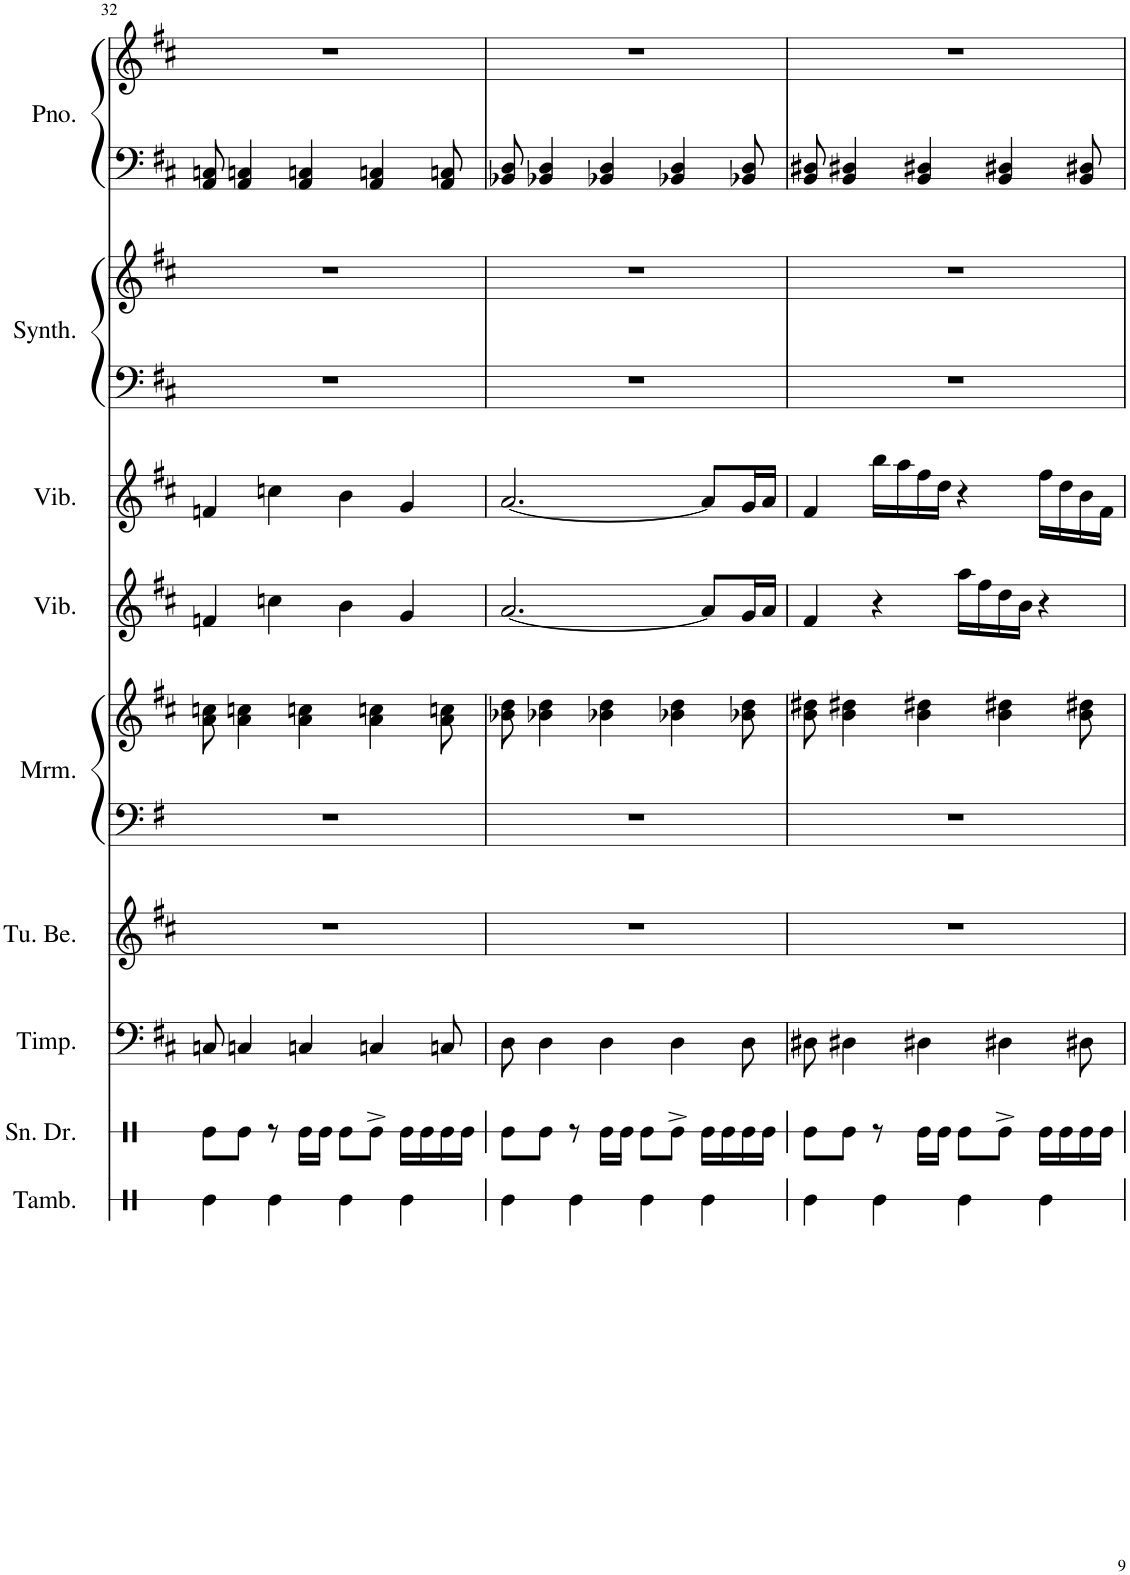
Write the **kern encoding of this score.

**kern	**kern	**kern	**kern	**kern	**kern	**kern	**kern	**kern	**kern	**kern	**kern
*part9	*part8	*part7	*part6	*part5	*part5	*part4	*part3	*part2	*part2	*part1	*part1
*staff12	*staff11	*staff10	*staff9	*staff8	*staff7	*staff6	*staff5	*staff4	*staff3	*staff2	*staff1
*I"Tambourine	*I"Snare Drum	*I"Timpani	*I"Tubular Bells	*I"Marimba	*	*I"Vibraphone	*I"Vibraphone	*I"Keyboard Synthesizer	*	*I"Piano	*
*I'Tamb.	*I'Sn. Dr.	*I'Timp.	*I'Tu. Be.	*I'Mrm.	*	*I'Vib.	*I'Vib.	*I'Synth.	*	*I'Pno.	*
!!LO:PB:g=z
*clefX	*clefX	*clefF4	*clefG2	*clefF4	*clefG2	*clefG2	*clefG2	*clefF4	*clefG2	*clefF4	*clefG2
*k[]	*k[]	*k[f#c#]	*k[f#c#]	*k[f#]	*k[f#c#]	*k[f#c#]	*k[f#c#]	*k[f#c#]	*k[f#c#]	*k[f#c#]	*k[f#c#]
*M4/4	*M4/4	*M4/4	*M4/4	*M4/4	*M4/4	*M4/4	*M4/4	*M4/4	*M4/4	*M4/4	*M4/4
=32	=32	=32	=32	=32	=32	=32	=32	=32	=32	=32	=32
4Re\	8Re\L	8Cn/	1r	1r	8a\ 8ccn\	4fn/	4fn/	1r	1r	8AA/ 8Cn/	1r
.	8Re\J	4Cn/	.	.	4a\ 4ccn\	.	.	.	.	4AA/ 4Cn/	.
4Re\	8r	.	.	.	.	4ccn\	4ccn\	.	.	.	.
.	16Re\LL	4Cn/	.	.	4a\ 4ccn\	.	.	.	.	4AA/ 4Cn/	.
.	16Re\JJ	.	.	.	.	.	.	.	.	.	.
4Re\	8Re\L	.	.	.	.	4b\	4b\	.	.	.	.
.	8Re^\J	4Cn/	.	.	4a\ 4ccn\	.	.	.	.	4AA/ 4Cn/	.
4Re\	16Re\LL	.	.	.	.	4g/	4g/	.	.	.	.
.	16Re\	.	.	.	.	.	.	.	.	.	.
.	16Re\	8Cn/	.	.	8a\ 8ccn\	.	.	.	.	8AA/ 8Cn/	.
.	16Re\JJ	.	.	.	.	.	.	.	.	.	.
=33	=33	=33	=33	=33	=33	=33	=33	=33	=33	=33	=33
4Re\	8Re\L	8D\	1r	1r	8b-X\ 8dd\	[2.a/	[2.a/	1r	1r	8BB-X/ 8D/	1r
.	8Re\J	4D\	.	.	4b-X\ 4dd\	.	.	.	.	4BB-X/ 4D/	.
4Re\	8r	.	.	.	.	.	.	.	.	.	.
.	16Re\LL	4D\	.	.	4b-X\ 4dd\	.	.	.	.	4BB-X/ 4D/	.
.	16Re\JJ	.	.	.	.	.	.	.	.	.	.
4Re\	8Re\L	.	.	.	.	.	.	.	.	.	.
.	8Re^\J	4D\	.	.	4b-X\ 4dd\	.	.	.	.	4BB-X/ 4D/	.
4Re\	16Re\LL	.	.	.	.	8a/L]	8a/L]	.	.	.	.
.	16Re\	.	.	.	.	.	.	.	.	.	.
.	16Re\	8D\	.	.	8b-X\ 8dd\	16g/L	16g/L	.	.	8BB-X/ 8D/	.
.	16Re\JJ	.	.	.	.	16a/JJ	16a/JJ	.	.	.	.
=34	=34	=34	=34	=34	=34	=34	=34	=34	=34	=34	=34
4Re\	8Re\L	8D#X\	1r	1r	8b\ 8dd#X\	4f#/	4f#/	1r	1r	8BB/ 8D#X/	1r
.	8Re\J	4D#X\	.	.	4b\ 4dd#X\	.	.	.	.	4BB/ 4D#X/	.
4Re\	8r	.	.	.	.	4r	16bb\LL	.	.	.	.
.	.	.	.	.	.	.	16aa\	.	.	.	.
.	16Re\LL	4D#X\	.	.	4b\ 4dd#X\	.	16ff#\	.	.	4BB/ 4D#X/	.
.	16Re\JJ	.	.	.	.	.	16dd\JJ	.	.	.	.
4Re\	8Re\L	.	.	.	.	16aa\LL	4r	.	.	.	.
.	.	.	.	.	.	16ff#\	.	.	.	.	.
.	8Re^\J	4D#X\	.	.	4b\ 4dd#X\	16dd\	.	.	.	4BB/ 4D#X/	.
.	.	.	.	.	.	16b\JJ	.	.	.	.	.
4Re\	16Re\LL	.	.	.	.	4r	16ff#\LL	.	.	.	.
.	16Re\	.	.	.	.	.	16dd\	.	.	.	.
.	16Re\	8D#X\	.	.	8b\ 8dd#X\	.	16b\	.	.	8BB/ 8D#X/	.
.	16Re\JJ	.	.	.	.	.	16f#\JJ	.	.	.	.
=	=	=	=	=	=	=	=	=	=	=	=
*-	*-	*-	*-	*-	*-	*-	*-	*-	*-	*-	*-
